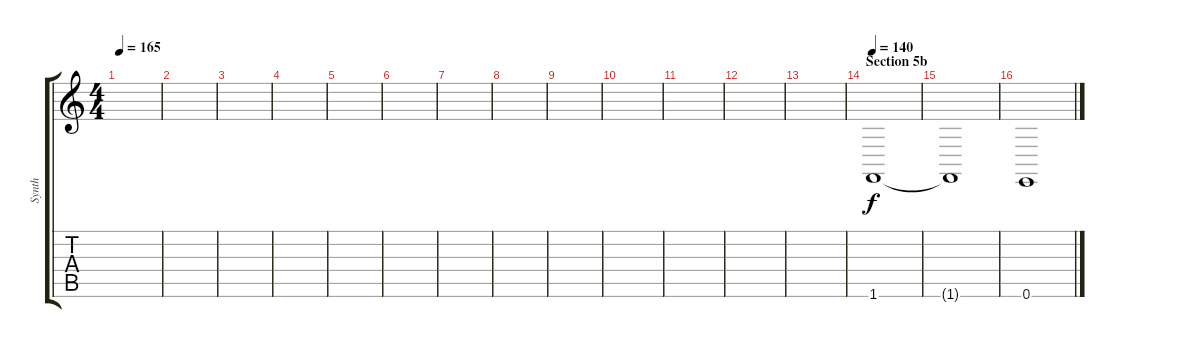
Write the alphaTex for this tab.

\track ("Synth" "Synth") {instrument stringensemble1}
\staff {score tabs}
\tuning (E4 B3 G3 D3 A2 E2) {hide}
\ts (4 4)
\tempo 165
\clef g2
\ks c
|
|
|
|
|
|
|
|
|
|
|
|
|
\section ("" "Section 5b")
\tempo 140
1.6.1{volume 8 instrument stringensemble1} |
1.6{t}.1 |
0.6.1
